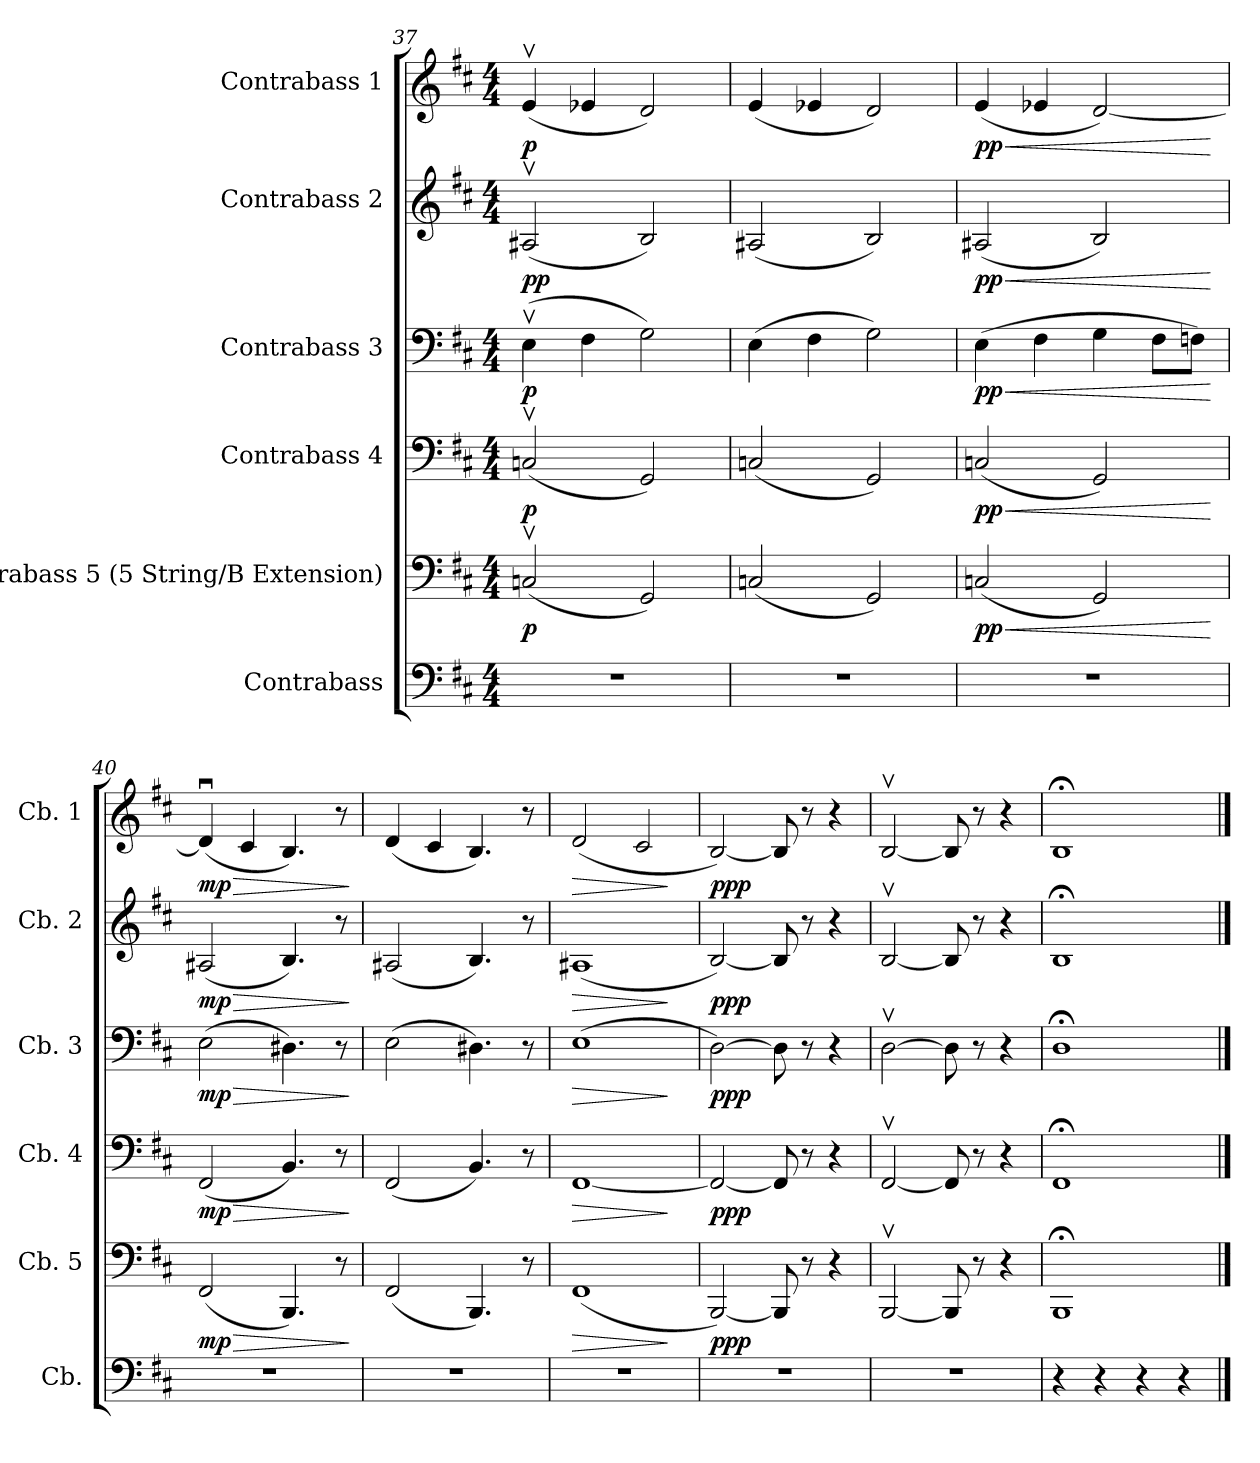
**kern	**kern	**dynam	**kern	**dynam	**kern	**dynam	**kern	**dynam	**kern	**dynam
*part6	*part5	*part5	*part4	*part4	*part3	*part3	*part2	*part2	*part1	*part1
*staff6	*staff5	*staff5	*staff4	*staff4	*staff3	*staff3	*staff2	*staff2	*staff1	*staff1
*I"Contrabass	*I"Contrabass 5 (5 String/B Extension)	*	*I"Contrabass 4	*	*I"Contrabass 3	*	*I"Contrabass 2	*	*I"Contrabass 1	*
*I'Cb.	*I'Cb. 5	*	*I'Cb. 4	*	*I'Cb. 3	*	*I'Cb. 2	*	*I'Cb. 1	*
*clefF4	*clefF4	*	*clefF4	*	*clefF4	*	*clefG2	*	*clefG2	*
*ITrd7c12	*ITrd7c12	*	*ITrd7c12	*	*ITrd7c12	*	*ITrd7c12	*	*ITrd7c12	*
*k[f#c#]	*k[f#c#]	*	*k[f#c#]	*	*k[f#c#]	*	*k[f#c#]	*	*k[f#c#]	*
*M4/4	*M4/4	*	*M4/4	*	*M4/4	*	*M4/4	*	*M4/4	*
=37	=37	=37	=37	=37	=37	=37	=37	=37	=37	=37
!	!	!LO:DY:b	!	!LO:DY:b	!	!LO:DY:b	!	!LO:DY:b	!	!
!	!	!	!	!	!	!	!	!LO:DY:n=1:b	!	!LO:DY:b
1r	(2CCnv/	p	(2CCnv/	p	(4EEv\	p	(2AA#Xv/	p p	(4Ev/	p
.	.	.	.	.	4FF#\	.	.	.	4E-X/	.
.	2GGG/)	.	2GGG/)	.	2GG\)	.	2BB/)	.	2D/)	.
=38	=38	=38	=38	=38	=38	=38	=38	=38	=38	=38
1r	(2CCn/	.	(2CCn/	.	(4EE\	.	(2AA#X/	.	(4E/	.
.	.	.	.	.	4FF#\	.	.	.	4E-X/	.
.	2GGG/)	.	2GGG/)	.	2GG\)	.	2BB/)	.	2D/)	.
=39	=39	=39	=39	=39	=39	=39	=39	=39	=39	=39
!	!	!LO:HP:b	!	!LO:HP:b	!	!LO:HP:b	!	!LO:HP:b	!	!LO:HP:b
!	!	!LO:DY:n=1:b	!	!LO:DY:n=1:b	!	!LO:DY:n=1:b	!	!LO:DY:n=1:b	!	!LO:DY:n=1:b
1r	(2CCn/	< pp	(2CCn/	< pp	(4EE\	< pp	(2AA#X/	< pp	(4E/	< pp
.	.	.	.	.	4FF#\	.	.	.	4E-X/	.
.	2GGG/)	.	2GGG/)	.	4GG\	.	2BB/)	.	[2D/)	.
.	.	.	.	.	8FF#\L	.	.	.	.	.
.	.	.	.	.	8FFn\J)	.	.	.	.	.
.	.	[	.	[	.	[	.	[	.	[
=40	=40	=40	=40	=40	=40	=40	=40	=40	=40	=40
!	!	!LO:HP:b	!	!LO:HP:b	!	!LO:HP:b	!	!LO:HP:b	!	!LO:HP:b
!	!	!LO:DY:n=1:b	!	!LO:DY:n=1:b	!	!LO:DY:n=1:b	!	!LO:DY:n=1:b	!	!LO:DY:n=1:b
1r	(2FFF#/	> mp	(2FFF#/	> mp	(2EE\	> mp	(2AA#X/	> mp	(4Du/]	> mp
.	.	.	.	.	.	.	.	.	4C#/	.
.	4.BBBB/)	.	4.BBB/)	.	4.DD#X\)	.	4.BB/)	.	4.BB/)	.
.	8r	.	8r	.	8r	.	8r	.	8r	.
.	.	]	.	]	.	]	.	]	.	]
!!LO:PB:g=z
=41	=41	=41	=41	=41	=41	=41	=41	=41	=41	=41
1r	(2FFF#/	.	(2FFF#/	.	(2EE\	.	(2AA#X/	.	(4D/	.
.	.	.	.	.	.	.	.	.	4C#/	.
.	4.BBBB/)	.	4.BBB/)	.	4.DD#X\)	.	4.BB/)	.	4.BB/)	.
.	8r	.	8r	.	8r	.	8r	.	8r	.
=42	=42	=42	=42	=42	=42	=42	=42	=42	=42	=42
!	!	!LO:HP:b	!	!LO:HP:b	!	!LO:HP:b	!	!LO:HP:b	!	!LO:HP:b
1r	(1FFF#	>	[1FFF#	>	(1EE	>	(1AA#X	>	(2D/	>
.	.	.	.	.	.	.	.	.	2C#/	.
.	.	]	.	]	.	]	.	]	.	]
=43	=43	=43	=43	=43	=43	=43	=43	=43	=43	=43
!	!	!LO:DY:b	!	!LO:DY:b	!	!LO:DY:b	!	!LO:DY:b	!	!LO:DY:b
1r	[2BBBB/)	ppp	2FFF#/_	ppp	[2DD\)	ppp	[2BB/)	ppp	[2BB/)	ppp
.	8BBBB/]	.	8FFF#/]	.	8DD\]	.	8BB/]	.	8BB/]	.
.	8r	.	8r	.	8r	.	8r	.	8r	.
.	4r	.	4r	.	4r	.	4r	.	4r	.
=44	=44	=44	=44	=44	=44	=44	=44	=44	=44	=44
1r	[2BBBBv/	.	[2FFF#v/	.	[2DDv\	.	[2BBv/	.	[2BBv/	.
.	8BBBB/]	.	8FFF#/]	.	8DD\]	.	8BB/]	.	8BB/]	.
.	8r	.	8r	.	8r	.	8r	.	8r	.
.	4r	.	4r	.	4r	.	4r	.	4r	.
=45	=45	=45	=45	=45	=45	=45	=45	=45	=45	=45
4r	1BBBB;<	.	1FFF#;<	.	1DD;<	.	1BB;<	.	1BB;<	.
4r	.	.	.	.	.	.	.	.	.	.
4r	.	.	.	.	.	.	.	.	.	.
4r	.	.	.	.	.	.	.	.	.	.
==	==	==	==	==	==	==	==	==	==	==
*-	*-	*-	*-	*-	*-	*-	*-	*-	*-	*-
